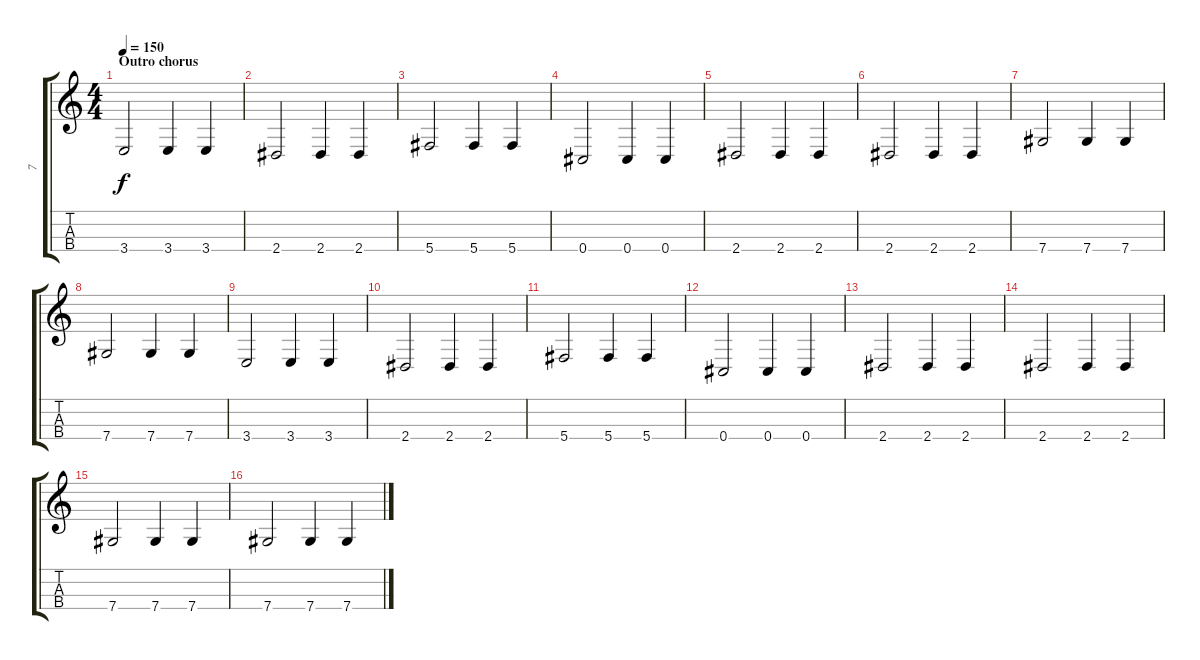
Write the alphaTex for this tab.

\track ("7" "7") {instrument electricbassfinger}
\staff {score tabs}
\tuning (Gb3 Db3 Ab2 Db2) {hide}
\ts (4 4)
\section ("" "Outro chorus")
\tempo 150
\clef g2
\ks c
3.4.2{dy f} 3.4.4 3.4.4 |
2.4.2 2.4.4 2.4.4 |
5.4.2 5.4.4 5.4.4 |
0.4.2 0.4.4 0.4.4 |
2.4.2 2.4.4 2.4.4 |
2.4.2 2.4.4 2.4.4 |
7.4.2 7.4.4 7.4.4 |
7.4.2 7.4.4 7.4.4 |
3.4.2 3.4.4 3.4.4 |
2.4.2 2.4.4 2.4.4 |
5.4.2 5.4.4 5.4.4 |
0.4.2 0.4.4 0.4.4 |
2.4.2 2.4.4 2.4.4 |
2.4.2 2.4.4 2.4.4 |
7.4.2 7.4.4 7.4.4 |
7.4.2 7.4.4 7.4.4
